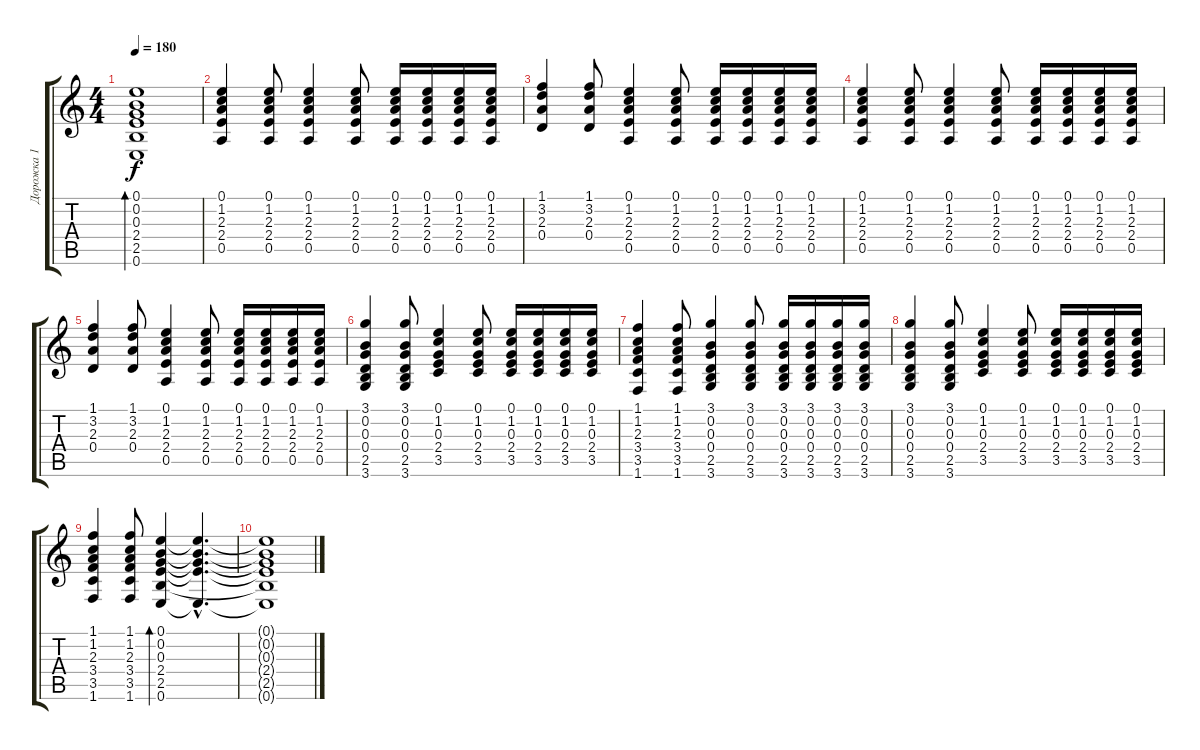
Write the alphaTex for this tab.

\track ("Дорожка 1" "Дорожка 1") {instrument acousticguitarsteel}
\staff {score tabs}
\tuning (E4 B3 G3 D3 A2 E2) {hide}
\ts (4 4)
\tempo 180
\clef g2
\ks c
(0.1 0.2 0.3 2.4 2.5 0.6).1{bd 120 dy f} |
(0.1 1.2 2.3 2.4 0.5).4 (0.1 1.2 2.3 2.4 0.5).8 (0.1 1.2 2.3 2.4 0.5).4 (0.1 1.2 2.3 2.4 0.5).8 (0.1 1.2 2.3 2.4 0.5).16 (0.1 1.2 2.3 2.4 0.5).16 (0.1 1.2 2.3 2.4 0.5).16 (0.1 1.2 2.3 2.4 0.5).16 |
(1.1 3.2 2.3 0.4).4 (1.1 3.2 2.3 0.4).8 (0.1 1.2 2.3 2.4 0.5).4 (0.1 1.2 2.3 2.4 0.5).8 (0.1 1.2 2.3 2.4 0.5).16 (0.1 1.2 2.3 2.4 0.5).16 (0.1 1.2 2.3 2.4 0.5).16 (0.1 1.2 2.3 2.4 0.5).16 |
(0.1 1.2 2.3 2.4 0.5).4 (0.1 1.2 2.3 2.4 0.5).8 (0.1 1.2 2.3 2.4 0.5).4 (0.1 1.2 2.3 2.4 0.5).8 (0.1 1.2 2.3 2.4 0.5).16 (0.1 1.2 2.3 2.4 0.5).16 (0.1 1.2 2.3 2.4 0.5).16 (0.1 1.2 2.3 2.4 0.5).16 |
(1.1 3.2 2.3 0.4).4 (1.1 3.2 2.3 0.4).8 (0.1 1.2 2.3 2.4 0.5).4 (0.1 1.2 2.3 2.4 0.5).8 (0.1 1.2 2.3 2.4 0.5).16 (0.1 1.2 2.3 2.4 0.5).16 (0.1 1.2 2.3 2.4 0.5).16 (0.1 1.2 2.3 2.4 0.5).16 |
(3.1 0.2 0.3 0.4 2.5 3.6).4 (3.1 0.2 0.3 0.4 2.5 3.6).8 (0.1 1.2 0.3 2.4 3.5).4 (0.1 1.2 0.3 2.4 3.5).8 (0.1 1.2 0.3 2.4 3.5).16 (0.1 1.2 0.3 2.4 3.5).16 (0.1 1.2 0.3 2.4 3.5).16 (0.1 1.2 0.3 2.4 3.5).16 |
(1.1 1.2 2.3 3.4 3.5 1.6).4 (1.1 1.2 2.3 3.4 3.5 1.6).8 (3.1 0.2 0.3 0.4 2.5 3.6).4 (3.1 0.2 0.3 0.4 2.5 3.6).8 (3.1 0.2 0.3 0.4 2.5 3.6).16 (3.1 0.2 0.3 0.4 2.5 3.6).16 (3.1 0.2 0.3 0.4 2.5 3.6).16 (3.1 0.2 0.3 0.4 2.5 3.6).16 |
(3.1 0.2 0.3 0.4 2.5 3.6).4 (3.1 0.2 0.3 0.4 2.5 3.6).8 (0.1 1.2 0.3 2.4 3.5).4 (0.1 1.2 0.3 2.4 3.5).8 (0.1 1.2 0.3 2.4 3.5).16 (0.1 1.2 0.3 2.4 3.5).16 (0.1 1.2 0.3 2.4 3.5).16 (0.1 1.2 0.3 2.4 3.5).16 |
(1.1 1.2 2.3 3.4 3.5 1.6).4 (1.1 1.2 2.3 3.4 3.5 1.6).8 (0.1 0.2 0.3 2.4 2.5 0.6).4{bd 30} (0.1{hac t} 0.2{hac t} 0.3{hac t} 2.4{hac t} 0.6{hac t}).4{d} |
(0.1{t} 0.2{t} 0.3{t} 2.4{t} 2.5{t} 0.6{t}).1
